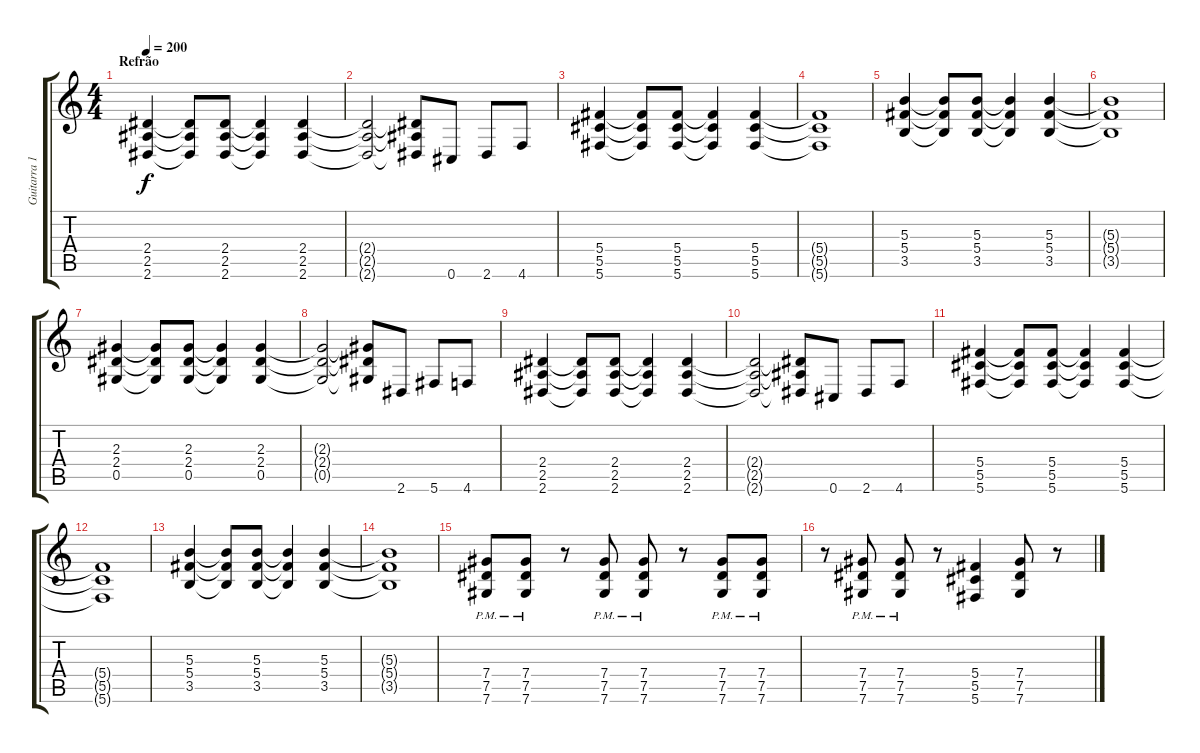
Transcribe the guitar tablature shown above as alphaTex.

\track ("Guitarra 1" "Guitarra 1") {instrument distortionguitar}
\staff {score tabs}
\tuning (Eb4 Bb3 Gb3 Db3 Ab2 Db2) {hide}
\ts (4 4)
\section ("" "Refrão")
\tempo 200
\clef g2
\ks c
(2.4 2.5 2.6).4{dy f} (2.4{t} 2.5{t} 2.6{t}).8 (2.4 2.5 2.6).8 (2.4{t} 2.5{t} 2.6{t}).4 (2.4 2.5 2.6).4 |
(2.4{t} 2.5{t} 2.6{t}).2 (2.4{t} 2.5{t} 2.6{t}).8 0.6.8 2.6.8 4.6.8 |
(5.4 5.5 5.6).4 (5.4{t} 5.5{t} 5.6{t}).8 (5.4 5.5 5.6).8 (5.4{t} 5.5{t} 5.6{t}).4 (5.4 5.5 5.6).4 |
(5.4{t} 5.5{t} 5.6{t}).1 |
(5.3 5.4 3.5).4 (5.3{t} 5.4{t} 3.5{t}).8 (5.3 5.4 3.5).8 (5.3{t} 5.4{t} 3.5{t}).4 (5.3 5.4 3.5).4 |
(5.3{t} 5.4{t} 3.5{t}).1 |
(2.3 2.4 0.5).4 (2.3{t} 2.4{t} 0.5{t}).8 (2.3 2.4 0.5).8 (2.3{t} 2.4{t} 0.5{t}).4 (2.3 2.4 0.5).4 |
(2.3{t} 2.4{t} 0.5{t}).2 (2.3{t} 2.4{t} 0.5{t}).8 2.6.8 5.6.8 4.6.8 |
(2.4 2.5 2.6).4 (2.4{t} 2.5{t} 2.6{t}).8 (2.4 2.5 2.6).8 (2.4{t} 2.5{t} 2.6{t}).4 (2.4 2.5 2.6).4 |
(2.4{t} 2.5{t} 2.6{t}).2 (2.4{t} 2.5{t} 2.6{t}).8 0.6.8 2.6.8 4.6.8 |
(5.4 5.5 5.6).4 (5.4{t} 5.5{t} 5.6{t}).8 (5.4 5.5 5.6).8 (5.4{t} 5.5{t} 5.6{t}).4 (5.4 5.5 5.6).4 |
(5.4{t} 5.5{t} 5.6{t}).1 |
(5.3 5.4 3.5).4 (5.3{t} 5.4{t} 3.5{t}).8 (5.3 5.4 3.5).8 (5.3{t} 5.4{t} 3.5{t}).4 (5.3 5.4 3.5).4 |
(5.3{t} 5.4{t} 3.5{t}).1 |
(7.4{pm} 7.5{pm} 7.6{pm}).8 (7.4{pm} 7.5{pm} 7.6{pm}).8 r.8 (7.4{pm} 7.5{pm} 7.6{pm}).8 (7.4{pm} 7.5{pm} 7.6{pm}).8 r.8 (7.4{pm} 7.5{pm} 7.6{pm}).8 (7.4{pm} 7.5{pm} 7.6{pm}).8 |
r.8 (7.4{pm} 7.5{pm} 7.6{pm}).8 (7.4{pm} 7.5{pm} 7.6{pm}).8 r.8 (5.4 5.5 5.6).4 (7.4 7.5 7.6).8 r.8
